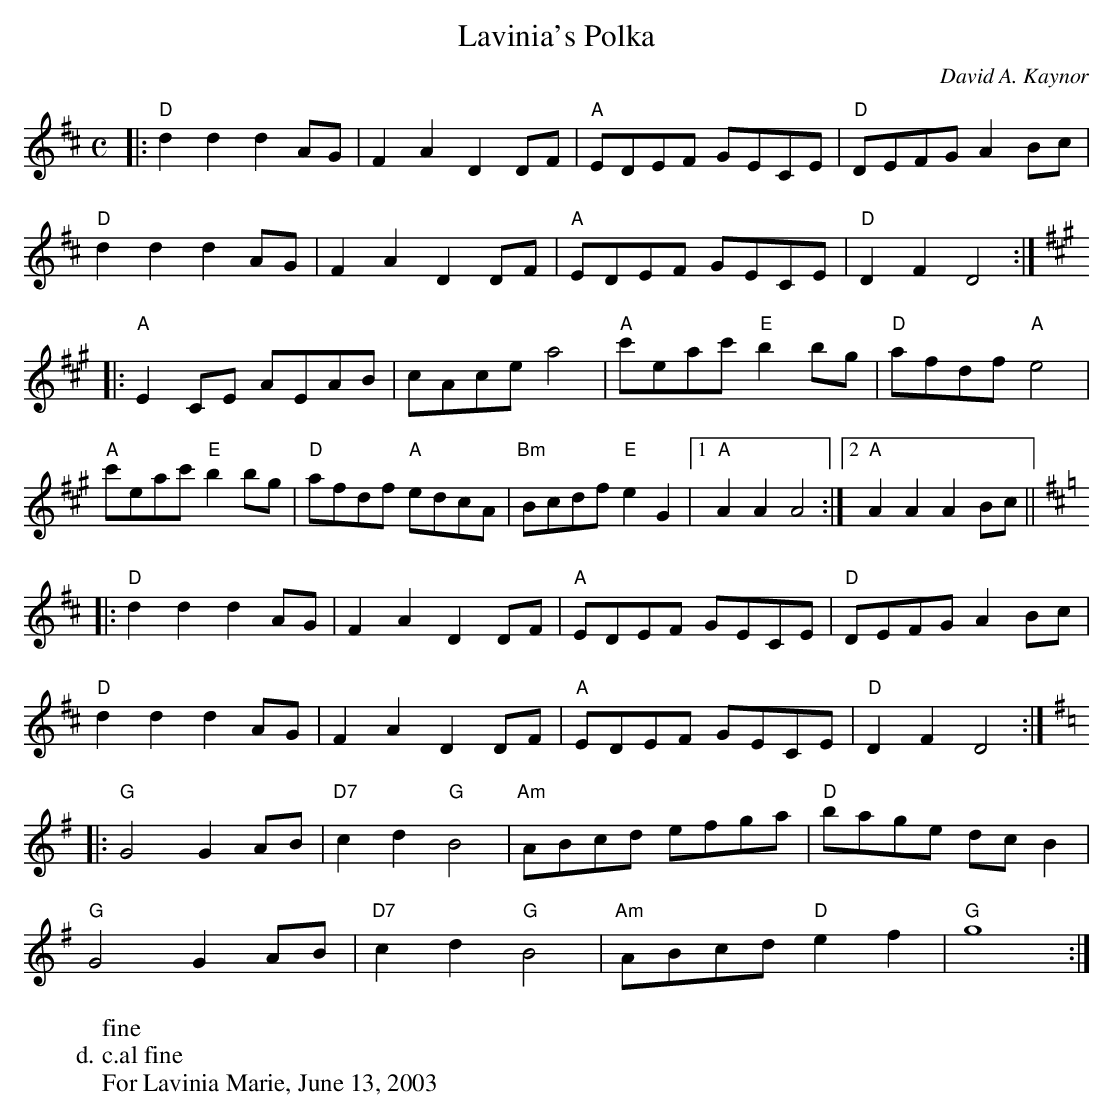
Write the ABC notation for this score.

X:1
T:Lavinia's Polka
C:David A. Kaynor
M:C
K:D
|: "D"d2d2d2AG | F2 A2D2 DF |\
"A"EDEF GECE | "D"DEFGA2 Bc |
W: fine
"D"d2d2d2 AG | F2 A2D2 DF |\
"A"EDEF GECE | "D"D2F2D4 :|
K:A
|: "A"E2 CE AEAB | cAce a4 |\
"A"c'eac' "E"b2 bg | "D"afdf"A"e4 |
"A"c'eac' "E"b2bg | "D"afdf "A"edcA |\
"Bm"Bcdf "E"e2G2 |[1 "A"A2A2A4 :|[2 "A"A2A2A2Bc ||
K:D
|: "D"d2d2d2AG | F2A2D2 DF |\
"A"EDEF GECE | "D"DEFG A2Bc |
"D"d2 d2d2 AG | F2 A2D2 DF |\
"A"EDEF GECE | "D"D2F2D4 :|
K:G
|: "G"G4G2AB | "D7"c2d2 "G"B4 |\
"Am"ABcd efga | "D"bage dcB2 |
"G"G4G2AB | "D7"c2d2"G"B4 |\
"Am"ABcd "D"e2f2 | "G"g8 :|
W: d.c.al fine
W:For Lavinia Marie, June 13, 2003
